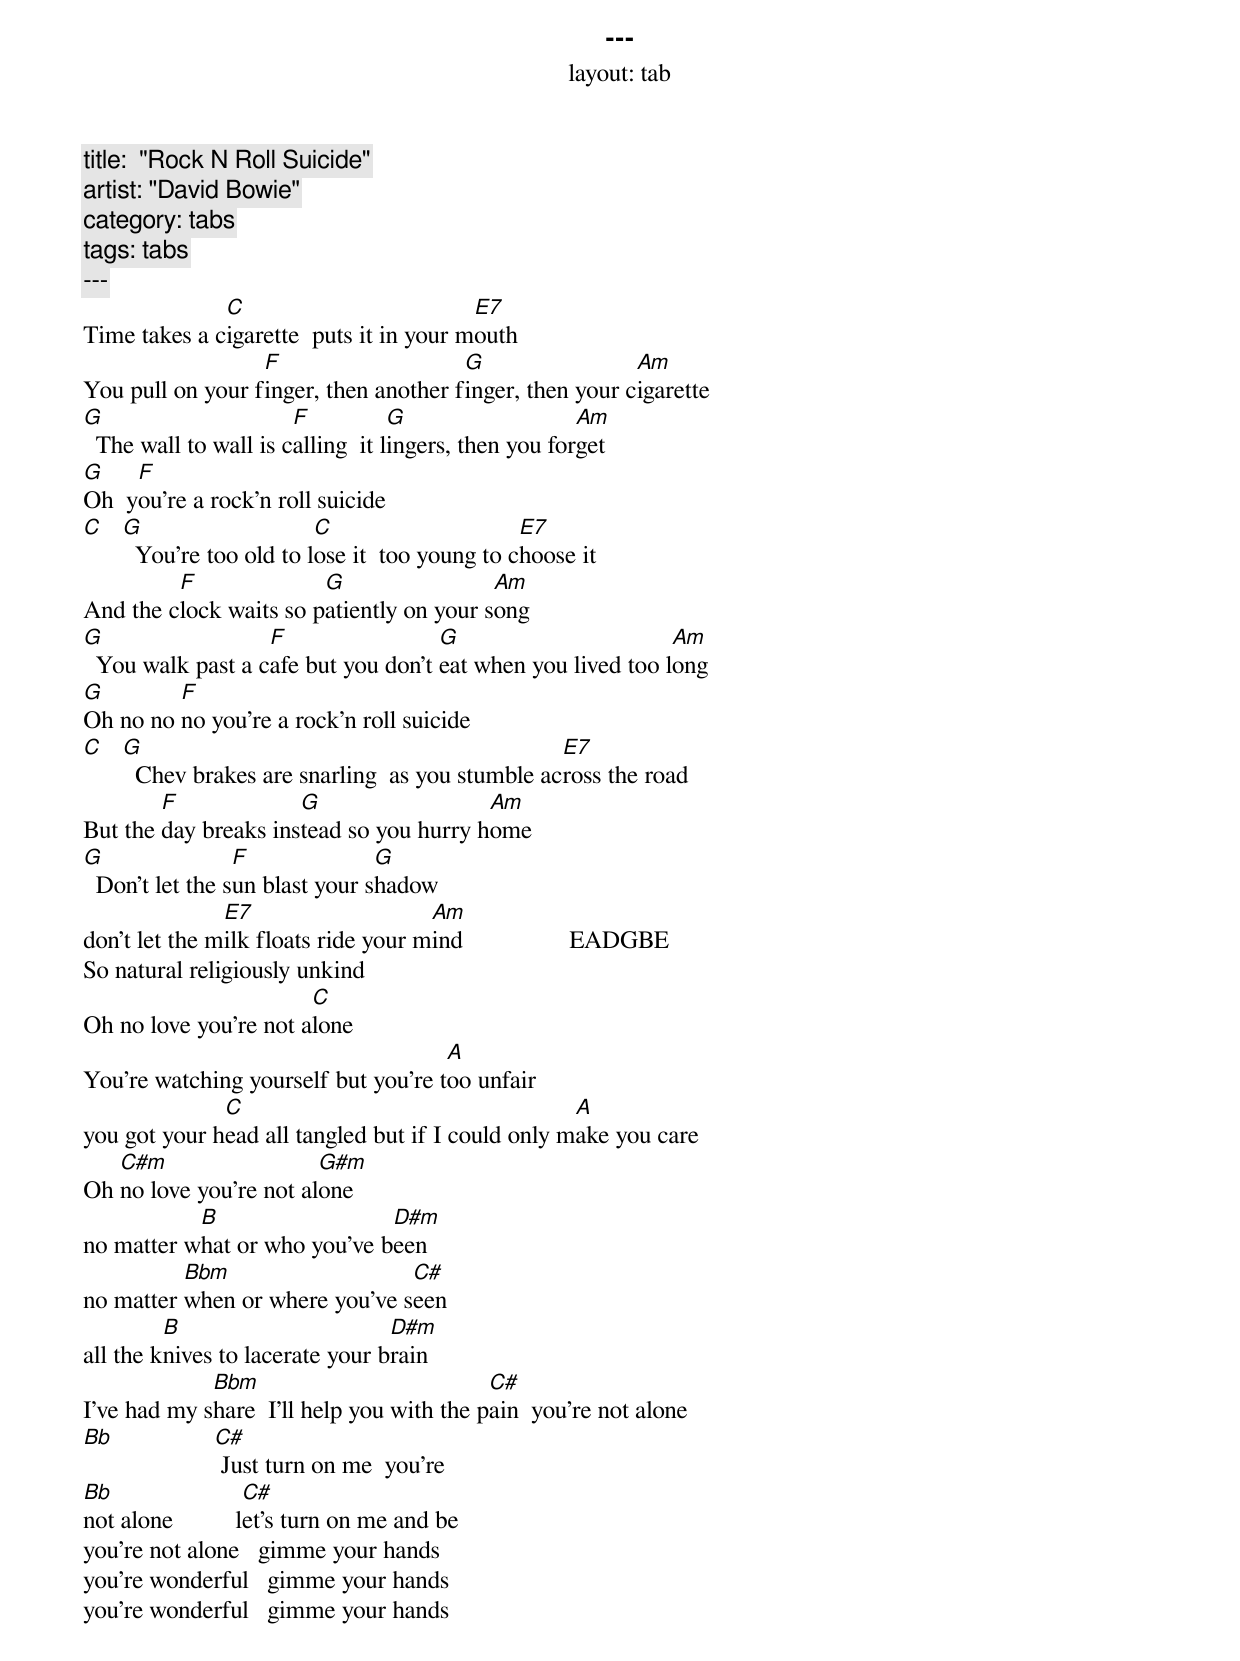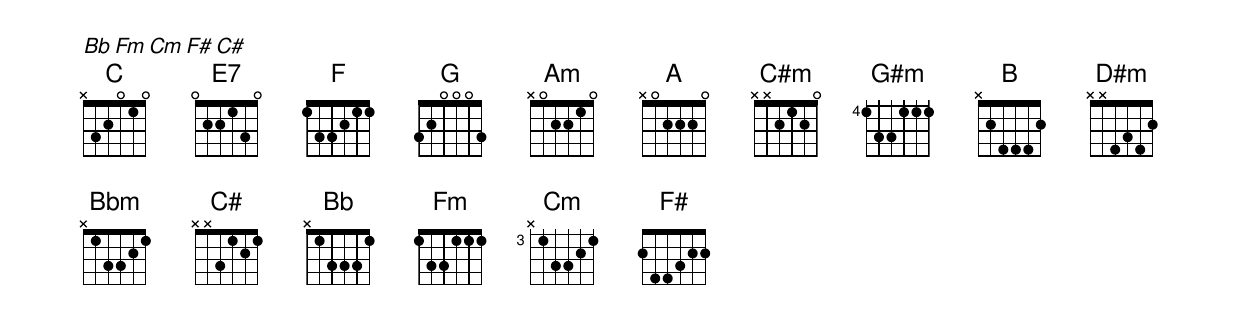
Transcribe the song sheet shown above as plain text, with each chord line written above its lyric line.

---
layout: tab
title:  "Rock N Roll Suicide"
artist: "David Bowie"
category: tabs
tags: tabs
---
              C                          E7
Time takes a cigarette  puts it in your mouth
                  F                    G                 Am
You pull on your finger, then another finger, then your cigarette
G                      F           G                   Am
  The wall to wall is calling  it lingers, then you forget
G    F
Oh  you're a rock'n roll suicide
C  G                    C                     E7
     You're too old to lose it  too young to choose it
         F              G                 Am
And the clock waits so patiently on your song
G                  F                 G                       Am
  You walk past a cafe but you don't eat when you lived too long
G        F
Oh no no no you're a rock'n roll suicide
C  G                                            E7
     Chev brakes are snarling  as you stumble across the road
        F             G                  Am
But the day breaks instead so you hurry home
G                F              G
  Don't let the sun blast your shadow
               E7                    Am
don't let the milk floats ride your mind                 EADGBE
    F         D9          G7                       (D9 = xx4210)
So natural religiously unkind
                       C
Oh no love you're not alone
                                     A
You're watching yourself but you're too unfair
              C                                    A
you got your head all tangled but if I could only make you care
   C#m                  G#m
Oh no love you're not alone
           B                  D#m
no matter what or who you've been
          Bbm                   C#
no matter when or where you've seen
         B                       D#m
all the knives to lacerate your brain
             Bbm                           C#
I've had my share  I'll help you with the pain  you're not alone
Bb              C#
                 Just turn on me  you're
Bb                  C#
not alone          let's turn on me and be
you're not alone   gimme your hands
you're wonderful   gimme your hands
you're wonderful   gimme your hands

  Bb   Fm   Cm   F#   C#
